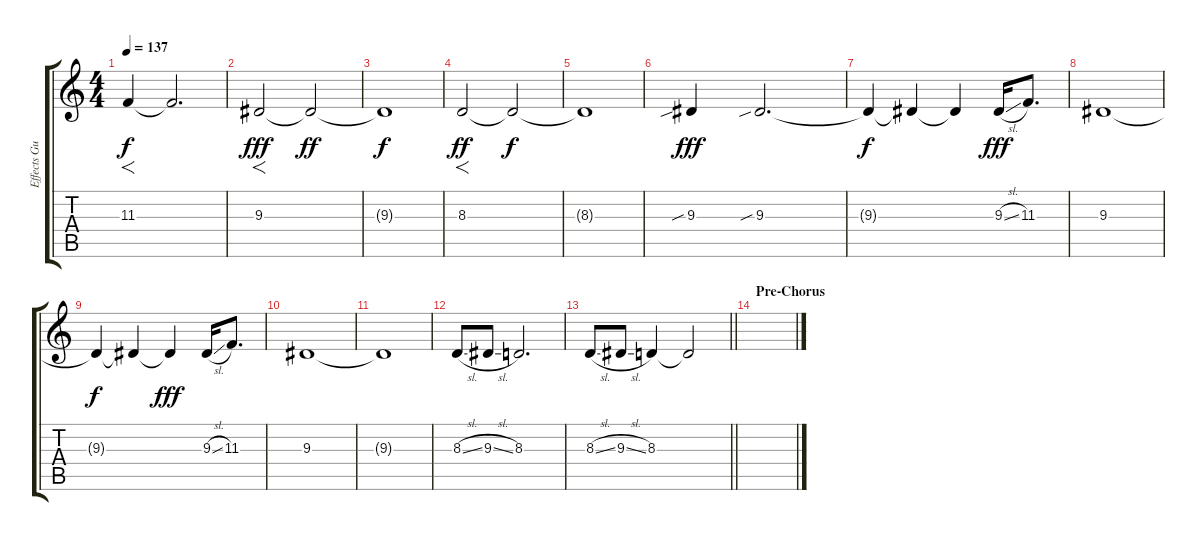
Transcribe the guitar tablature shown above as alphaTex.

\track ("Effects Guitar" "Effects Gu") {instrument pad2warm}
\staff {score tabs}
\tuning (Eb4 Bb3 Gb3 Db3 Ab2 Eb2) {hide}
\ts (4 4)
\tempo 137
\clef g2
\ks c
11.3.4{f dy f} 11.3{t}.2{d} |
9.3.2{f dy fff} 9.3{t}.2{dy ff} |
9.3{t}.1{dy f} |
8.3.2{f dy ff} 8.3{t}.2{dy f} |
8.3{t}.1 |
9.3{sib}.4{dy fff} 9.3{sib}.2{d} |
9.3{t}.4{dy f} 9.3{t}.4 9.3{t}.4 9.3{sl}.16{dy fff} 11.3.8{d} |
9.3.1 |
9.3{t}.4{dy f} 9.3{t}.4 9.3{t}.4{dy fff} 9.3{sl}.16 11.3.8{d} |
9.3.1 |
9.3{t}.1 |
8.3{sl}.8 9.3{sl}.8 8.3.2{d} |
\barLineRight lightlight
8.3{sl}.8 9.3{sl}.8 8.3.4 8.3{t}.2 |
\section ("" "Pre-Chorus")
